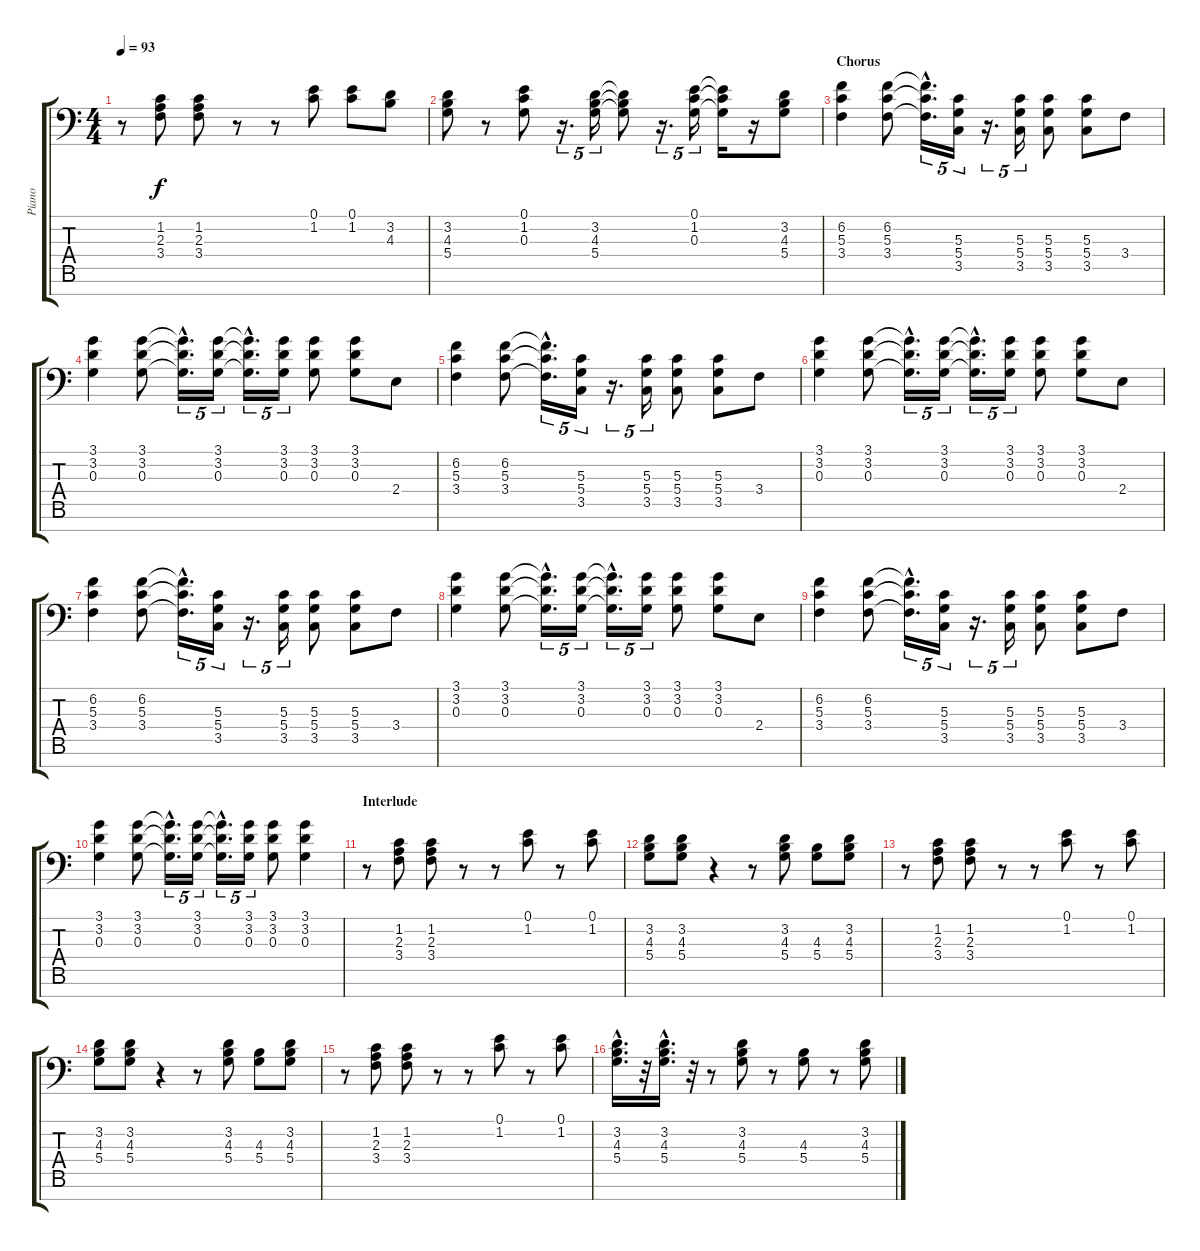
\track ("Piano" "Piano") {instrument acousticgrandpiano}
\staff {score tabs}
\tuning (E4 B3 G3 D3 A2 E2 E1) {hide}
\ts (4 4)
\tempo 93
\clef f4
\ks c
r.8{dy f} (1.2 2.3 3.4).8 (1.2 2.3 3.4).8 r.8 r.8 (0.1 1.2).8 (0.1 1.2).8 (3.2 4.3).8 |
(3.2 4.3 5.4).8 r.8 (0.1 1.2 0.3).8 r.16{d tu (5 4)} (3.2 4.3 5.4).16{tu (5 4)} (3.2{t} 4.3{t} 5.4{t}).8 r.16{d tu (5 4)} (0.1 1.2 0.3).16{tu (5 4)} (0.1{t} 1.2{t} 0.3{t}).16 r.16 (3.2 4.3 5.4).8 |
\section ("" "Chorus")
(6.2 5.3 3.4).4{volume 8} (6.2 5.3 3.4).8 (6.2{hac t} 5.3{hac t} 3.4{hac t}).16{d tu (5 4)} (5.3 5.4 3.5).16{tu (5 4)} r.16{d tu (5 4)} (5.3 5.4 3.5).16{tu (5 4)} (5.3 5.4 3.5).8 (5.3 5.4 3.5).8 3.4.8 |
(3.1 3.2 0.3).4 (3.1 3.2 0.3).8 (3.1{hac t} 3.2{hac t} 0.3{hac t}).16{d tu (5 4)} (3.1 3.2 0.3).16{tu (5 4)} (3.1{hac t} 3.2{hac t} 0.3{hac t}).16{d tu (5 4)} (3.1 3.2 0.3).16{tu (5 4)} (3.1 3.2 0.3).8 (3.1 3.2 0.3).8 2.4.8 |
(6.2 5.3 3.4).4 (6.2 5.3 3.4).8 (6.2{hac t} 5.3{hac t} 3.4{hac t}).16{d tu (5 4)} (5.3 5.4 3.5).16{tu (5 4)} r.16{d tu (5 4)} (5.3 5.4 3.5).16{tu (5 4)} (5.3 5.4 3.5).8 (5.3 5.4 3.5).8 3.4.8 |
(3.1 3.2 0.3).4 (3.1 3.2 0.3).8 (3.1{hac t} 3.2{hac t} 0.3{hac t}).16{d tu (5 4)} (3.1 3.2 0.3).16{tu (5 4)} (3.1{hac t} 3.2{hac t} 0.3{hac t}).16{d tu (5 4)} (3.1 3.2 0.3).16{tu (5 4)} (3.1 3.2 0.3).8 (3.1 3.2 0.3).8 2.4.8 |
(6.2 5.3 3.4).4 (6.2 5.3 3.4).8 (6.2{hac t} 5.3{hac t} 3.4{hac t}).16{d tu (5 4)} (5.3 5.4 3.5).16{tu (5 4)} r.16{d tu (5 4)} (5.3 5.4 3.5).16{tu (5 4)} (5.3 5.4 3.5).8 (5.3 5.4 3.5).8 3.4.8 |
(3.1 3.2 0.3).4 (3.1 3.2 0.3).8 (3.1{hac t} 3.2{hac t} 0.3{hac t}).16{d tu (5 4)} (3.1 3.2 0.3).16{tu (5 4)} (3.1{hac t} 3.2{hac t} 0.3{hac t}).16{d tu (5 4)} (3.1 3.2 0.3).16{tu (5 4)} (3.1 3.2 0.3).8 (3.1 3.2 0.3).8 2.4.8 |
(6.2 5.3 3.4).4 (6.2 5.3 3.4).8 (6.2{hac t} 5.3{hac t} 3.4{hac t}).16{d tu (5 4)} (5.3 5.4 3.5).16{tu (5 4)} r.16{d tu (5 4)} (5.3 5.4 3.5).16{tu (5 4)} (5.3 5.4 3.5).8 (5.3 5.4 3.5).8 3.4.8 |
(3.1 3.2 0.3).4 (3.1 3.2 0.3).8 (3.1{hac t} 3.2{hac t} 0.3{hac t}).16{d tu (5 4)} (3.1 3.2 0.3).16{tu (5 4)} (3.1{hac t} 3.2{hac t} 0.3{hac t}).16{d tu (5 4)} (3.1 3.2 0.3).16{tu (5 4)} (3.1 3.2 0.3).8 (3.1 3.2 0.3).4 |
\section ("" "Interlude")
r.8 (1.2 2.3 3.4).8 (1.2 2.3 3.4).8 r.8 r.8 (0.1 1.2).8 r.8 (0.1 1.2).8 |
(3.2 4.3 5.4).8 (3.2 4.3 5.4).8 r.4 r.8 (3.2 4.3 5.4).8 (4.3 5.4).8 (3.2 4.3 5.4).8 |
r.8 (1.2 2.3 3.4).8 (1.2 2.3 3.4).8 r.8 r.8 (0.1 1.2).8 r.8 (0.1 1.2).8 |
(3.2 4.3 5.4).8 (3.2 4.3 5.4).8 r.4 r.8 (3.2 4.3 5.4).8 (4.3 5.4).8 (3.2 4.3 5.4).8 |
r.8 (1.2 2.3 3.4).8 (1.2 2.3 3.4).8 r.8 r.8 (0.1 1.2).8 r.8 (0.1 1.2).8 |
(3.2{hac} 4.3{hac} 5.4{hac}).16{d} r.32 (3.2{hac} 4.3{hac} 5.4{hac}).16{d} r.32 r.8 (3.2 4.3 5.4).8 r.8 (4.3 5.4).8 r.8 (3.2 4.3 5.4).8
